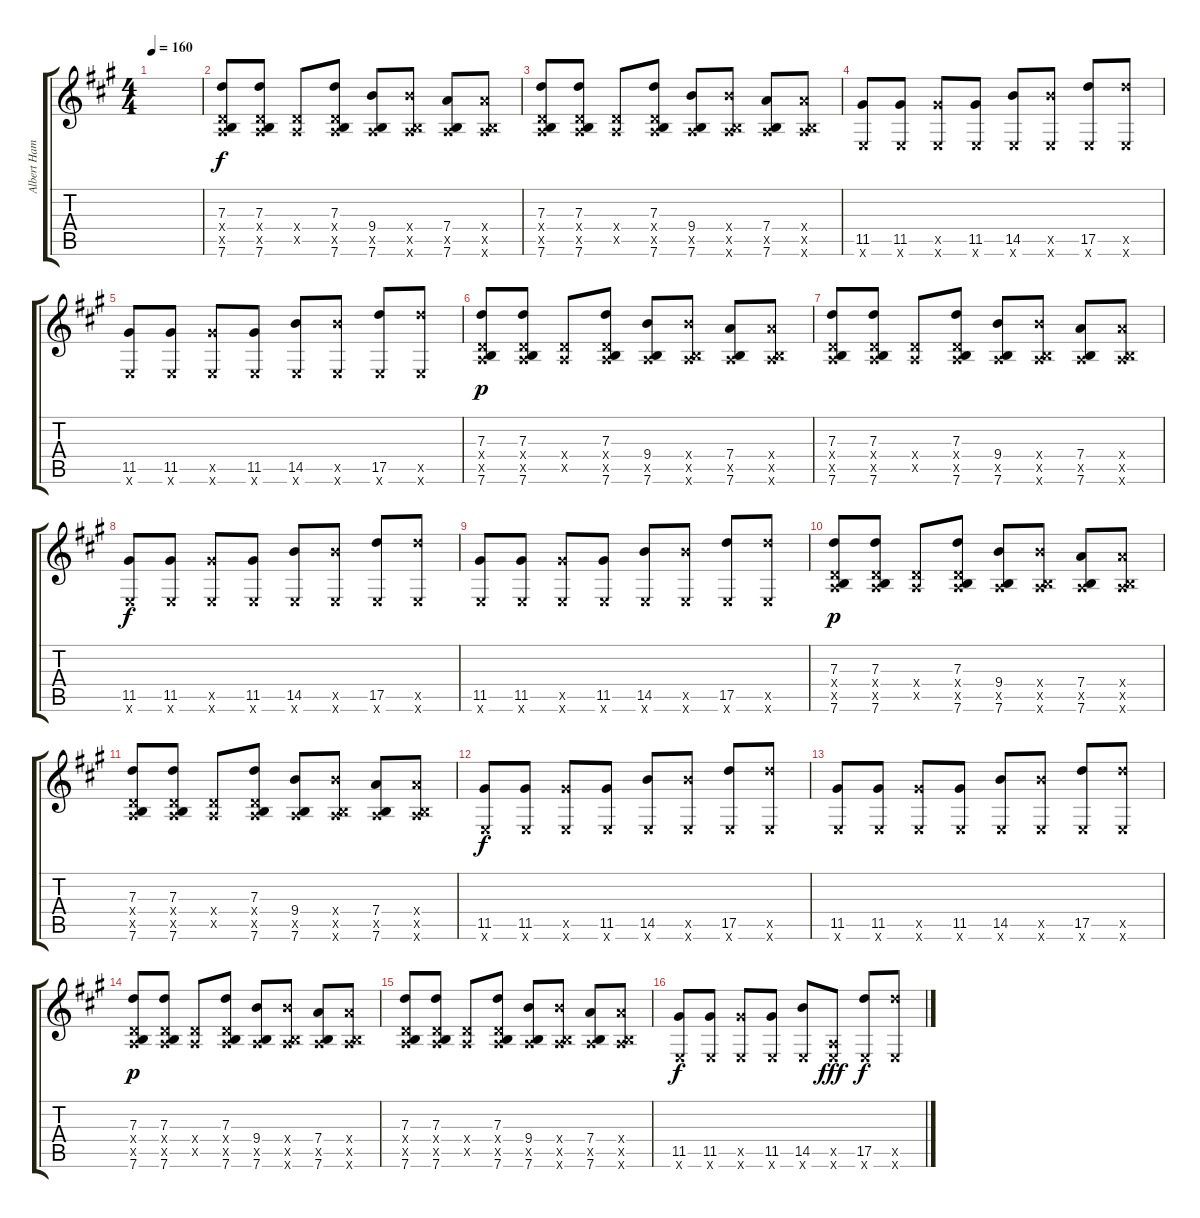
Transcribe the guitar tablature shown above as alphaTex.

\track ("Albert Hammond Jr." "Albert Ham") {instrument overdrivenguitar}
\staff {score tabs}
\tuning (E4 B3 G3 D3 A2 E2) {hide}
\ts (4 4)
\tempo 160
\clef g2
\ks a
|
(7.3 0.4{x} 0.5{x} 7.6).8 (7.3 0.4{x} 0.5{x} 7.6).8 (0.4{x} 0.5{x}).8 (7.3 0.4{x} 0.5{x} 7.6).8 (9.4 0.5{x} 7.6).8 (9.4{x} 0.5{x} 7.6{x}).8 (7.4 0.5{x} 7.6).8 (7.4{x} 0.5{x} 7.6{x}).8 |
(7.3 0.4{x} 0.5{x} 7.6).8 (7.3 0.4{x} 0.5{x} 7.6).8 (0.4{x} 0.5{x}).8 (7.3 0.4{x} 0.5{x} 7.6).8 (9.4 0.5{x} 7.6).8 (9.4{x} 0.5{x} 7.6{x}).8 (7.4 0.5{x} 7.6).8 (7.4{x} 0.5{x} 7.6{x}).8 |
(11.5 0.6{x}).8{dy f} (11.5 0.6{x}).8 (11.5{x} 0.6{x}).8 (11.5 0.6{x}).8 (14.5 0.6{x}).8 (14.5{x} 0.6{x}).8 (17.5 0.6{x}).8 (17.5{x} 0.6{x}).8 |
(11.5 0.6{x}).8 (11.5 0.6{x}).8 (11.5{x} 0.6{x}).8 (11.5 0.6{x}).8 (14.5 0.6{x}).8 (14.5{x} 0.6{x}).8 (17.5 0.6{x}).8 (17.5{x} 0.6{x}).8 |
(7.3 0.4{x} 0.5{x} 7.6).8{dy p} (7.3 0.4{x} 0.5{x} 7.6).8 (0.4{x} 0.5{x}).8 (7.3 0.4{x} 0.5{x} 7.6).8 (9.4 0.5{x} 7.6).8 (9.4{x} 0.5{x} 7.6{x}).8 (7.4 0.5{x} 7.6).8 (7.4{x} 0.5{x} 7.6{x}).8 |
(7.3 0.4{x} 0.5{x} 7.6).8 (7.3 0.4{x} 0.5{x} 7.6).8 (0.4{x} 0.5{x}).8 (7.3 0.4{x} 0.5{x} 7.6).8 (9.4 0.5{x} 7.6).8 (9.4{x} 0.5{x} 7.6{x}).8 (7.4 0.5{x} 7.6).8 (7.4{x} 0.5{x} 7.6{x}).8 |
(11.5 0.6{x}).8{dy f} (11.5 0.6{x}).8 (11.5{x} 0.6{x}).8 (11.5 0.6{x}).8 (14.5 0.6{x}).8 (14.5{x} 0.6{x}).8 (17.5 0.6{x}).8 (17.5{x} 0.6{x}).8 |
(11.5 0.6{x}).8 (11.5 0.6{x}).8 (11.5{x} 0.6{x}).8 (11.5 0.6{x}).8 (14.5 0.6{x}).8 (14.5{x} 0.6{x}).8 (17.5 0.6{x}).8 (17.5{x} 0.6{x}).8 |
(7.3 0.4{x} 0.5{x} 7.6).8{dy p} (7.3 0.4{x} 0.5{x} 7.6).8 (0.4{x} 0.5{x}).8 (7.3 0.4{x} 0.5{x} 7.6).8 (9.4 0.5{x} 7.6).8 (9.4{x} 0.5{x} 7.6{x}).8 (7.4 0.5{x} 7.6).8 (7.4{x} 0.5{x} 7.6{x}).8 |
(7.3 0.4{x} 0.5{x} 7.6).8 (7.3 0.4{x} 0.5{x} 7.6).8 (0.4{x} 0.5{x}).8 (7.3 0.4{x} 0.5{x} 7.6).8 (9.4 0.5{x} 7.6).8 (9.4{x} 0.5{x} 7.6{x}).8 (7.4 0.5{x} 7.6).8 (7.4{x} 0.5{x} 7.6{x}).8 |
(11.5 0.6{x}).8{dy f} (11.5 0.6{x}).8 (11.5{x} 0.6{x}).8 (11.5 0.6{x}).8 (14.5 0.6{x}).8 (14.5{x} 0.6{x}).8 (17.5 0.6{x}).8 (17.5{x} 0.6{x}).8 |
(11.5 0.6{x}).8 (11.5 0.6{x}).8 (11.5{x} 0.6{x}).8 (11.5 0.6{x}).8 (14.5 0.6{x}).8 (14.5{x} 0.6{x}).8 (17.5 0.6{x}).8 (17.5{x} 0.6{x}).8 |
(7.3 0.4{x} 0.5{x} 7.6).8{dy p} (7.3 0.4{x} 0.5{x} 7.6).8 (0.4{x} 0.5{x}).8 (7.3 0.4{x} 0.5{x} 7.6).8 (9.4 0.5{x} 7.6).8 (9.4{x} 0.5{x} 7.6{x}).8 (7.4 0.5{x} 7.6).8 (7.4{x} 0.5{x} 7.6{x}).8 |
(7.3 0.4{x} 0.5{x} 7.6).8 (7.3 0.4{x} 0.5{x} 7.6).8 (0.4{x} 0.5{x}).8 (7.3 0.4{x} 0.5{x} 7.6).8 (9.4 0.5{x} 7.6).8 (9.4{x} 0.5{x} 7.6{x}).8 (7.4 0.5{x} 7.6).8 (7.4{x} 0.5{x} 7.6{x}).8 |
(11.5 0.6{x}).8{dy f} (11.5 0.6{x}).8 (11.5{x} 0.6{x}).8 (11.5 0.6{x}).8 (14.5 0.6{x}).8 (0.5{x} 0.6{x}).8{dy fff} (17.5 0.6{x}).8{dy f} (17.5{x} 0.6{x}).8
